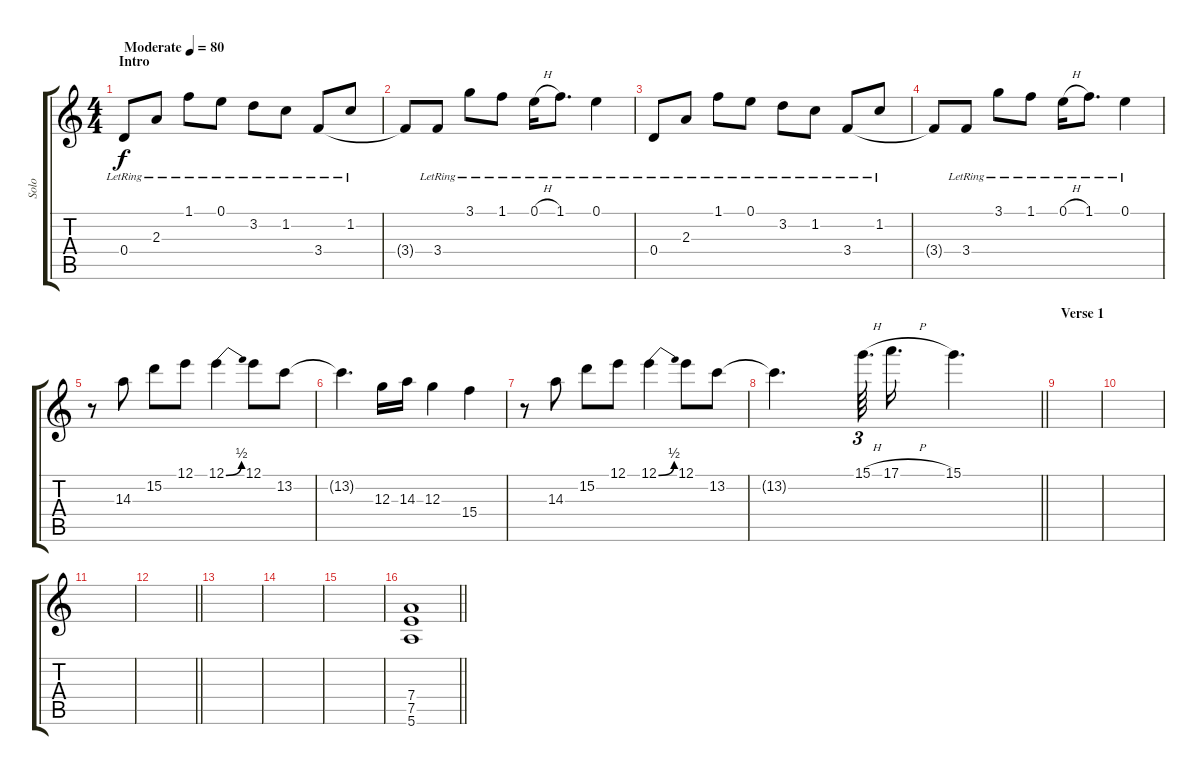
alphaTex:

\track ("Solo" "Solo") {instrument overdrivenguitar}
\staff {score tabs}
\tuning (E4 B3 G3 D3 A2 E2) {hide}
\ts (4 4)
\section ("" "Intro")
\tempo (80 "Moderate")
\clef g2
\ks c
0.4{lr}.8{dy f instrument overdrivenguitar} 2.3{lr}.8 1.1{lr}.8 0.1{lr}.8 3.2{lr}.8 1.2{lr}.8 3.4{lr}.8 1.2{lr}.8 |
3.4{t}.8 3.4{lr}.8 3.1{lr}.8 1.1{lr}.8 0.1{h lr}.16 1.1{lr}.8{d} 0.1{lr}.4 |
0.4{lr}.8 2.3{lr}.8 1.1{lr}.8 0.1{lr}.8 3.2{lr}.8 1.2{lr}.8 3.4{lr}.8 1.2{lr}.8 |
3.4{t}.8 3.4{lr}.8 3.1{lr}.8 1.1{lr}.8 0.1{h lr}.16 1.1{lr}.8{d} 0.1{lr}.4 |
r.8 14.3.8 15.2.8 12.1.8 12.1{be (bend 0 0 60 2)}.4 12.1.8 13.2.8 |
13.2{t}.4{d} 12.3.16 14.3.16 12.3.4 15.4.4 |
r.8 14.3.8 15.2.8 12.1.8 12.1{be (bend 0 0 60 2)}.4 12.1.8 13.2.8 |
\barLineRight lightlight
13.2{t}.4{d} 15.1{h}.64{d tu (3 2)} 17.1{h}.16{d} 15.1.4{d} |
\section ("" "Verse 1")
|
|
|
\barLineRight lightlight
|
|
|
|
\barLineRight lightlight
(7.4 7.5 5.6).1
